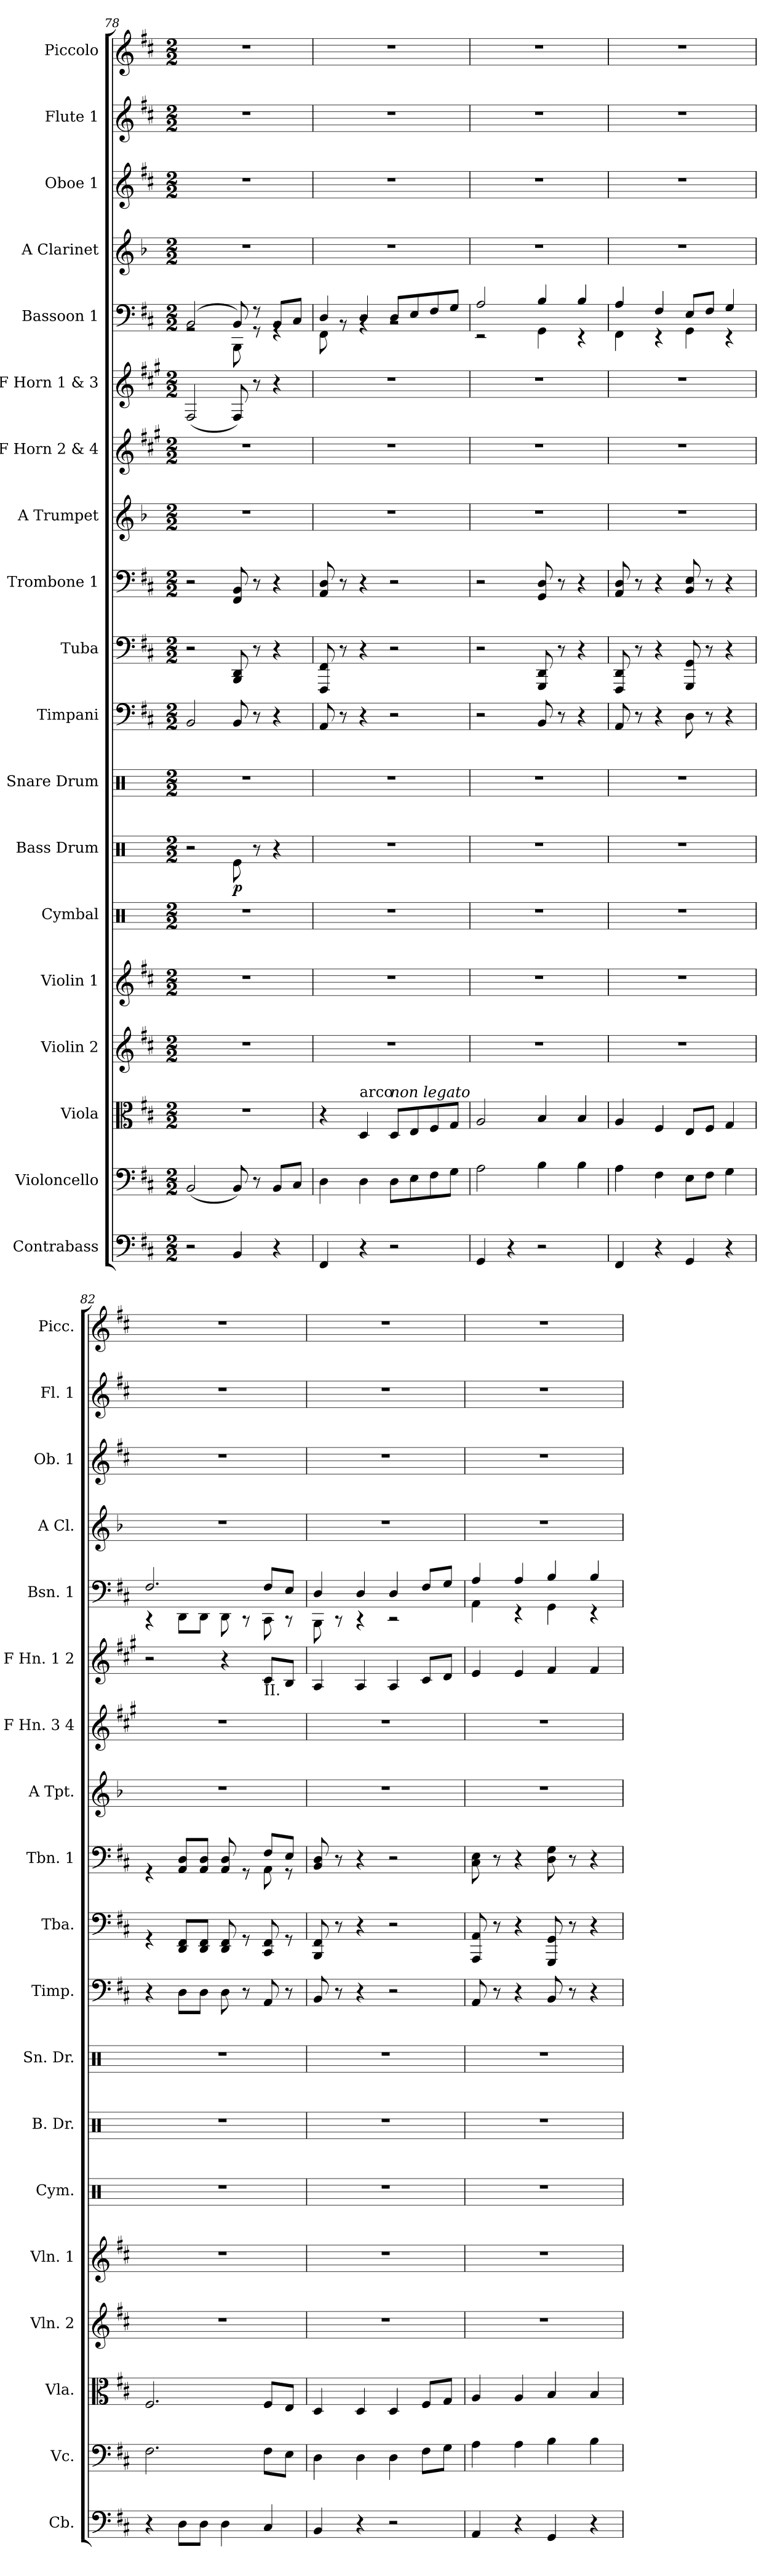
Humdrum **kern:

**kern	**kern	**kern	**kern	**kern	**kern	**kern	**dynam	**kern	**kern	**kern	**kern	**kern	**kern	**kern	**kern	**kern	**kern	**kern	**kern
*part19	*part18	*part17	*part16	*part15	*part14	*part13	*part13	*part12	*part11	*part10	*part9	*part8	*part7	*part6	*part5	*part4	*part3	*part2	*part1
*staff19	*staff18	*staff17	*staff16	*staff15	*staff14	*staff13	*staff13	*staff12	*staff11	*staff10	*staff9	*staff8	*staff7	*staff6	*staff5	*staff4	*staff3	*staff2	*staff1
*I"Contrabass	*I"Violoncello	*I"Viola	*I"Violin 2	*I"Violin 1	*I"Cymbal	*I"Bass Drum	*	*I"Snare Drum	*I"Timpani	*I"Tuba	*I"Trombone 1	*I"A Trumpet	*I"F Horn 2 &amp; 4	*I"F Horn 1 &amp; 3	*I"Bassoon 1	*I"A Clarinet	*I"Oboe 1	*I"Flute 1	*I"Piccolo
*I'Cb.	*I'Vc.	*I'Vla.	*I'Vln. 2	*I'Vln. 1	*I'Cym.	*I'B. Dr.	*	*I'Sn. Dr.	*I'Timp.	*I'Tba.	*I'Tbn. 1	*I'A Tpt.	*I'F Hn. 3 4	*I'F Hn. 1 2	*I'Bsn. 1	*I'A Cl.	*I'Ob. 1	*I'Fl. 1	*I'Picc.
*clefF4	*clefF4	*clefC3	*clefG2	*clefG2	*clefX	*clefX	*	*clefX	*clefF4	*clefF4	*clefF4	*clefG2	*clefG2	*clefG2	*clefF4	*clefG2	*clefG2	*clefG2	*clefG2
*ITrd7c12	*	*	*	*	*	*	*	*	*	*	*	*ITrd2c3	*ITrd4c7	*ITrd4c7	*	*ITrd2c3	*	*	*ITrd-7c-12
*k[f#c#]	*k[f#c#]	*k[f#c#]	*k[f#c#]	*k[f#c#]	*k[]	*k[]	*	*k[]	*k[f#c#]	*k[f#c#]	*k[f#c#]	*k[f#c#]	*k[f#c#]	*k[f#c#]	*k[f#c#]	*k[f#c#]	*k[f#c#]	*k[f#c#]	*k[f#c#]
*M2/2	*M2/2	*M2/2	*M2/2	*M2/2	*M2/2	*M2/2	*	*M2/2	*M2/2	*M2/2	*M2/2	*M2/2	*M2/2	*M2/2	*M2/2	*M2/2	*M2/2	*M2/2	*M2/2
=78	=78	=78	=78	=78	=78	=78	=78	=78	=78	=78	=78	=78	=78	=78	=78	=78	=78	=78	=78
*	*	*	*	*	*	*	*	*	*	*	*	*	*	*	*^	*	*	*	*
2r	(2BB/	1r	1r	1r	1r	2r	.	1r	2BB/	2r	2r	1r	1r	(2BB/	(2BB/	2rGG	1r	1r	1r	1r
!	!	!	!	!	!	!	!LO:DY:b	!	!	!	!	!	!	!	!	!	!	!	!	!
4BBB/	8BB/)	.	.	.	.	8Re\	p	.	8BB/	8BBB/ 8DD/	8FF#/ 8BB/	.	.	8BB/)	8BB/)	8BBB\	.	.	.	.
.	8r	.	.	.	.	8r	.	.	8r	8r	8r	.	.	8r	8r	8rGG	.	.	.	.
4r	8BB/L	.	.	.	.	4r	.	.	4r	4r	4r	.	.	4r	8BB/L	4rGG	.	.	.	.
.	8C#/J	.	.	.	.	.	.	.	.	.	.	.	.	.	8C#/J	.	.	.	.	.
=79	=79	=79	=79	=79	=79	=79	=79	=79	=79	=79	=79	=79	=79	=79	=79	=79	=79	=79	=79	=79
4FFF#/	4D\	4r	1r	1r	1r	1r	.	1r	8AA/	8FFF#/ 8FF#/	8AA/ 8D/	1r	1r	1r	4D/	8FF#\	1r	1r	1r	1r
.	.	.	.	.	.	.	.	.	8r	8r	8r	.	.	.	.	8rBB	.	.	.	.
!	!	!LO:TX:a:t=arco	!	!	!	!	!	!	!	!	!	!	!	!	!	!	!	!	!	!
4r	4D\	4D/	.	.	.	.	.	.	4r	4r	4r	.	.	.	4D/	4rBB	.	.	.	.
!	!	!LO:TX:a:i:t=non legato	!	!	!	!	!	!	!	!	!	!	!	!	!	!	!	!	!	!
2r	8D\L	8D/L	.	.	.	.	.	.	2r	2r	2r	.	.	.	8D/L	2rBB	.	.	.	.
.	8E\	8E/	.	.	.	.	.	.	.	.	.	.	.	.	8E/	.	.	.	.	.
.	8F#\	8F#/	.	.	.	.	.	.	.	.	.	.	.	.	8F#/	.	.	.	.	.
.	8G\J	8G/J	.	.	.	.	.	.	.	.	.	.	.	.	8G/J	.	.	.	.	.
=80	=80	=80	=80	=80	=80	=80	=80	=80	=80	=80	=80	=80	=80	=80	=80	=80	=80	=80	=80	=80
4GGG/	2A\	2A/	1r	1r	1r	1r	.	1r	2r	2r	2r	1r	1r	1r	2A/	2r	1r	1r	1r	1r
4r	.	.	.	.	.	.	.	.	.	.	.	.	.	.	.	.	.	.	.	.
2r	4B\	4B/	.	.	.	.	.	.	8BB/	8GGG/ 8DD/	8GG/ 8D/	.	.	.	4B/	4GG\	.	.	.	.
.	.	.	.	.	.	.	.	.	8r	8r	8r	.	.	.	.	.	.	.	.	.
.	4B\	4B/	.	.	.	.	.	.	4r	4r	4r	.	.	.	4B/	4r	.	.	.	.
!!LO:PB:g=z
=81	=81	=81	=81	=81	=81	=81	=81	=81	=81	=81	=81	=81	=81	=81	=81	=81	=81	=81	=81	=81
4FFF#/	4A\	4A/	1r	1r	1r	1r	.	1r	8AA/	8FFF#/ 8DD/	8AA/ 8D/	1r	1r	1r	4A/	4FF#\	1r	1r	1r	1r
.	.	.	.	.	.	.	.	.	8r	8r	8r	.	.	.	.	.	.	.	.	.
4r	4F#\	4F#/	.	.	.	.	.	.	4r	4r	4r	.	.	.	4F#/	4r	.	.	.	.
4GGG/	8E\L	8E/L	.	.	.	.	.	.	8D\	8GGG/ 8GG/	8BB/ 8E/	.	.	.	8E/L	4GG\	.	.	.	.
.	8F#\J	8F#/J	.	.	.	.	.	.	8r	8r	8r	.	.	.	8F#/J	.	.	.	.	.
4r	4G\	4G/	.	.	.	.	.	.	4r	4r	4r	.	.	.	4G/	4r	.	.	.	.
=82	=82	=82	=82	=82	=82	=82	=82	=82	=82	=82	=82	=82	=82	=82	=82	=82	=82	=82	=82	=82
*	*	*	*	*	*	*	*	*	*	*	*^	*	*	*	*	*	*	*	*	*
4r	2.F#\	2.F#/	1r	1r	1r	1r	.	1r	4r	4rGG	4rGG	2.ryy	1r	1r	2r	2.F#/	4r	1r	1r	1r	1r
8DD\L	.	.	.	.	.	.	.	.	8D\L	8DD/ 8FF#/L	8AA/ 8D/L	.	.	.	.	.	8DD\L	.	.	.	.
8DD\J	.	.	.	.	.	.	.	.	8D\J	8DD/ 8FF#/J	8AA/ 8D/J	.	.	.	.	.	8DD\J	.	.	.	.
4DD\	.	.	.	.	.	.	.	.	8D\	8DD/ 8FF#/	8AA/ 8D/	.	.	.	4r	.	8DD\	.	.	.	.
.	.	.	.	.	.	.	.	.	8r	8rGG	8rGG	.	.	.	.	.	8r	.	.	.	.
!	!	!	!	!	!	!	!	!	!	!	!	!	!	!	!LO:TX:b:t=II.	!	!	!	!	!	!
4CC#/	8F#\L	8F#/L	.	.	.	.	.	.	8AA/	8CC#/ 8FF#/	8F#/L	8AA\	.	.	8F#/L	8F#/L	8CC#\	.	.	.	.
.	8E\J	8E/J	.	.	.	.	.	.	8r	8rGG	8E/J	8r	.	.	8E/J	8E/J	8r	.	.	.	.
*	*	*	*	*	*	*	*	*	*	*	*v	*v	*	*	*	*	*	*	*	*	*
=83	=83	=83	=83	=83	=83	=83	=83	=83	=83	=83	=83	=83	=83	=83	=83	=83	=83	=83	=83	=83
4BBB/	4D\	4D/	1r	1r	1r	1r	.	1r	8BB/	8BBB/ 8FF#/	8BB/ 8D/	1r	1r	4D/	4D/	8BBB\	1r	1r	1r	1r
.	.	.	.	.	.	.	.	.	8r	8r	8r	.	.	.	.	8r	.	.	.	.
4r	4D\	4D/	.	.	.	.	.	.	4r	4r	4r	.	.	4D/	4D/	4r	.	.	.	.
2r	4D\	4D/	.	.	.	.	.	.	2r	2r	2r	.	.	4D/	4D/	2r	.	.	.	.
.	8F#\L	8F#/L	.	.	.	.	.	.	.	.	.	.	.	8F#/L	8F#/L	.	.	.	.	.
.	8G\J	8G/J	.	.	.	.	.	.	.	.	.	.	.	8G/J	8G/J	.	.	.	.	.
=84	=84	=84	=84	=84	=84	=84	=84	=84	=84	=84	=84	=84	=84	=84	=84	=84	=84	=84	=84	=84
4AAA/	4A\	4A/	1r	1r	1r	1r	.	1r	8AA/	8AAA/ 8AA/	8C#\ 8E\	1r	1r	4A/	4A/	4AA\	1r	1r	1r	1r
.	.	.	.	.	.	.	.	.	8r	8r	8r	.	.	.	.	.	.	.	.	.
4r	4A\	4A/	.	.	.	.	.	.	4r	4r	4r	.	.	4A/	4A/	4r	.	.	.	.
4GGG/	4B\	4B/	.	.	.	.	.	.	8BB/	8GGG/ 8GG/	8D\ 8G\	.	.	4B/	4B/	4GG\	.	.	.	.
.	.	.	.	.	.	.	.	.	8r	8r	8r	.	.	.	.	.	.	.	.	.
4r	4B\	4B/	.	.	.	.	.	.	4r	4r	4r	.	.	4B/	4B/	4r	.	.	.	.
*	*	*	*	*	*	*	*	*	*	*	*	*	*	*	*v	*v	*	*	*	*
=	=	=	=	=	=	=	=	=	=	=	=	=	=	=	=	=	=	=	=
*-	*-	*-	*-	*-	*-	*-	*-	*-	*-	*-	*-	*-	*-	*-	*-	*-	*-	*-	*-
